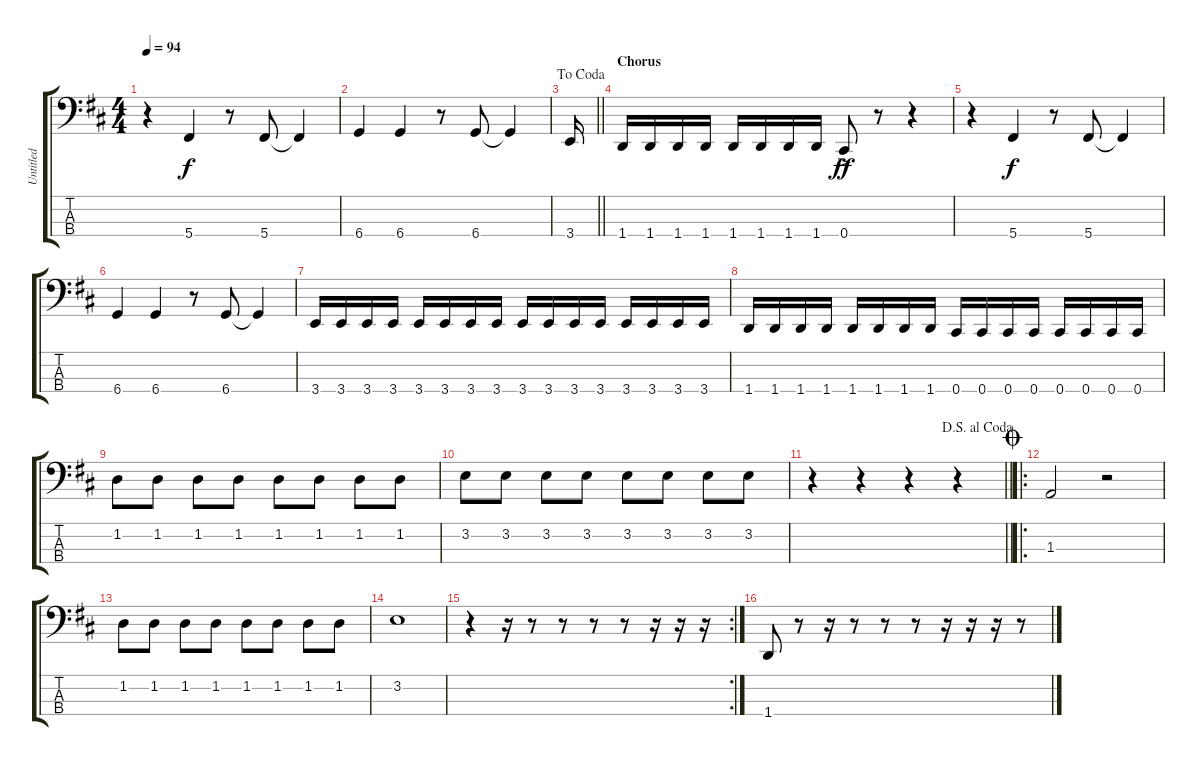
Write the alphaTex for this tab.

\track ("Untitled" "Untitled") {instrument electricbassfinger}
\staff {score tabs}
\tuning (Gb2 Db2 Ab1 Db1) {hide}
\ts (4 4)
\tempo 94
\clef f4
\ks d
r.4{dy f} 5.4.4 r.8 5.4.8 5.4{t}.4 |
6.4.4 6.4.4 r.8 6.4.8 6.4{t}.4 |
\jump dacoda
\barLineRight lightlight
3.4.16 |
\section ("" "Chorus")
1.4.16 1.4.16 1.4.16 1.4.16 1.4.16 1.4.16 1.4.16 1.4.16 0.4{ac}.8{dy ff} r.8 r.4 |
r.4 5.4.4{dy f} r.8 5.4.8 5.4{t}.4 |
6.4.4 6.4.4 r.8 6.4.8 6.4{t}.4 |
3.4.16 3.4.16 3.4.16 3.4.16 3.4.16 3.4.16 3.4.16 3.4.16 3.4.16 3.4.16 3.4.16 3.4.16 3.4.16 3.4.16 3.4.16 3.4.16 |
1.4.16 1.4.16 1.4.16 1.4.16 1.4.16 1.4.16 1.4.16 1.4.16 0.4.16 0.4.16 0.4.16 0.4.16 0.4.16 0.4.16 0.4.16 0.4.16 |
1.2.8 1.2.8 1.2.8 1.2.8 1.2.8 1.2.8 1.2.8 1.2.8 |
3.2.8 3.2.8 3.2.8 3.2.8 3.2.8 3.2.8 3.2.8 3.2.8 |
\jump dalsegnoalcoda
\barLineRight lightlight
r.4 r.4 r.4 r.4 |
\ro
\jump coda
1.3.2 r.2 |
1.2.8 1.2.8 1.2.8 1.2.8 1.2.8 1.2.8 1.2.8 1.2.8 |
3.2.1 |
\rc 2
r.4 r.16 r.8 r.8 r.8 r.8 r.16 r.16 r.16 |
1.4.8 r.8 r.16 r.8 r.8 r.8 r.16 r.16 r.16 r.8
